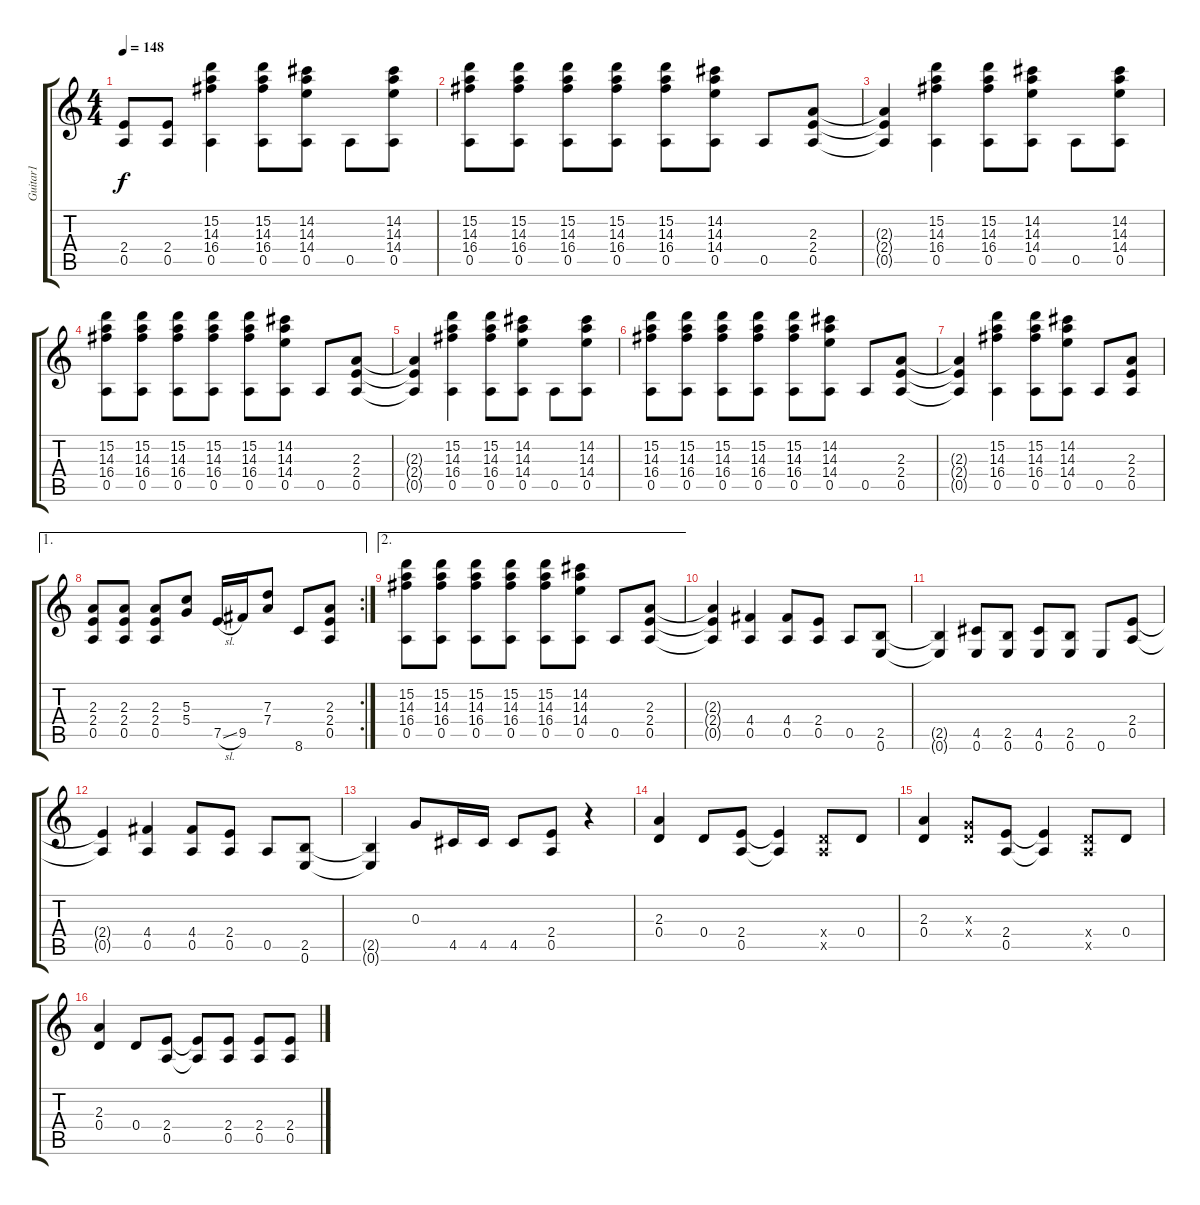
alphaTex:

\track ("Guitar1" "Guitar1") {instrument distortionguitar}
\staff {score tabs}
\tuning (E4 B3 G3 D3 A2 E2) {hide}
\ts (4 4)
\tempo 148
\clef g2
\ks c
(2.4 0.5).8{dy f} (2.4 0.5).8 (15.2 14.3 16.4 0.5).4 (15.2 14.3 16.4 0.5).8 (14.2 14.3 14.4 0.5).8 0.5.8 (14.2 14.3 14.4 0.5).8 |
(15.2 14.3 16.4 0.5).8 (15.2 14.3 16.4 0.5).8 (15.2 14.3 16.4 0.5).8 (15.2 14.3 16.4 0.5).8 (15.2 14.3 16.4 0.5).8 (14.2 14.3 14.4 0.5).8 0.5.8 (2.3 2.4 0.5).8 |
(2.3{t} 2.4{t} 0.5{t}).4 (15.2 14.3 16.4 0.5).4 (15.2 14.3 16.4 0.5).8 (14.2 14.3 14.4 0.5).8 0.5.8 (14.2 14.3 14.4 0.5).8 |
(15.2 14.3 16.4 0.5).8 (15.2 14.3 16.4 0.5).8 (15.2 14.3 16.4 0.5).8 (15.2 14.3 16.4 0.5).8 (15.2 14.3 16.4 0.5).8 (14.2 14.3 14.4 0.5).8 0.5.8 (2.3 2.4 0.5).8 |
(2.3{t} 2.4{t} 0.5{t}).4 (15.2 14.3 16.4 0.5).4 (15.2 14.3 16.4 0.5).8 (14.2 14.3 14.4 0.5).8 0.5.8 (14.2 14.3 14.4 0.5).8 |
(15.2 14.3 16.4 0.5).8 (15.2 14.3 16.4 0.5).8 (15.2 14.3 16.4 0.5).8 (15.2 14.3 16.4 0.5).8 (15.2 14.3 16.4 0.5).8 (14.2 14.3 14.4 0.5).8 0.5.8 (2.3 2.4 0.5).8 |
(2.3{t} 2.4{t} 0.5{t}).4 (15.2 14.3 16.4 0.5).4 (15.2 14.3 16.4 0.5).8 (14.2 14.3 14.4 0.5).8 0.5.8 (2.3 2.4 0.5).8 |
\ae 1
\rc 2
(2.3 2.4 0.5).8 (2.3 2.4 0.5).8 (2.3 2.4 0.5).8 (5.3 5.4).8 7.5{sl}.16 9.5.16 (7.3 7.4).8 8.6.8 (2.3 2.4 0.5).8 |
\ae 2
(15.2 14.3 16.4 0.5).8 (15.2 14.3 16.4 0.5).8 (15.2 14.3 16.4 0.5).8 (15.2 14.3 16.4 0.5).8 (15.2 14.3 16.4 0.5).8 (14.2 14.3 14.4 0.5).8 0.5.8 (2.3 2.4 0.5).8 |
(2.3{t} 2.4{t} 0.5{t}).4 (4.4 0.5).4 (4.4 0.5).8 (2.4 0.5).8 0.5.8 (2.5 0.6).8 |
(2.5{t} 0.6{t}).4 (4.5 0.6).8 (2.5 0.6).8 (4.5 0.6).8 (2.5 0.6).8 0.6.8 (2.4 0.5).8 |
(2.4{t} 0.5{t}).4 (4.4 0.5).4 (4.4 0.5).8 (2.4 0.5).8 0.5.8 (2.5 0.6).8 |
(2.5{t} 0.6{t}).4 0.3.8 4.5.16 4.5.16 4.5.8 (2.4 0.5).8 r.4 |
(2.3 0.4).4 0.4.8 (2.4 0.5).8 (2.4{t} 0.5{t}).4 (0.4{x} 0.5{x}).8 0.4.8 |
(2.3 0.4).4 (0.3{x} 0.4{x}).8 (2.4 0.5).8 (2.4{t} 0.5{t}).4 (0.4{x} 0.5{x}).8 0.4.8 |
(2.3 0.4).4 0.4.8 (2.4 0.5).8 (2.4{t} 0.5{t}).8 (2.4 0.5).8 (2.4 0.5).8 (2.4 0.5).8
